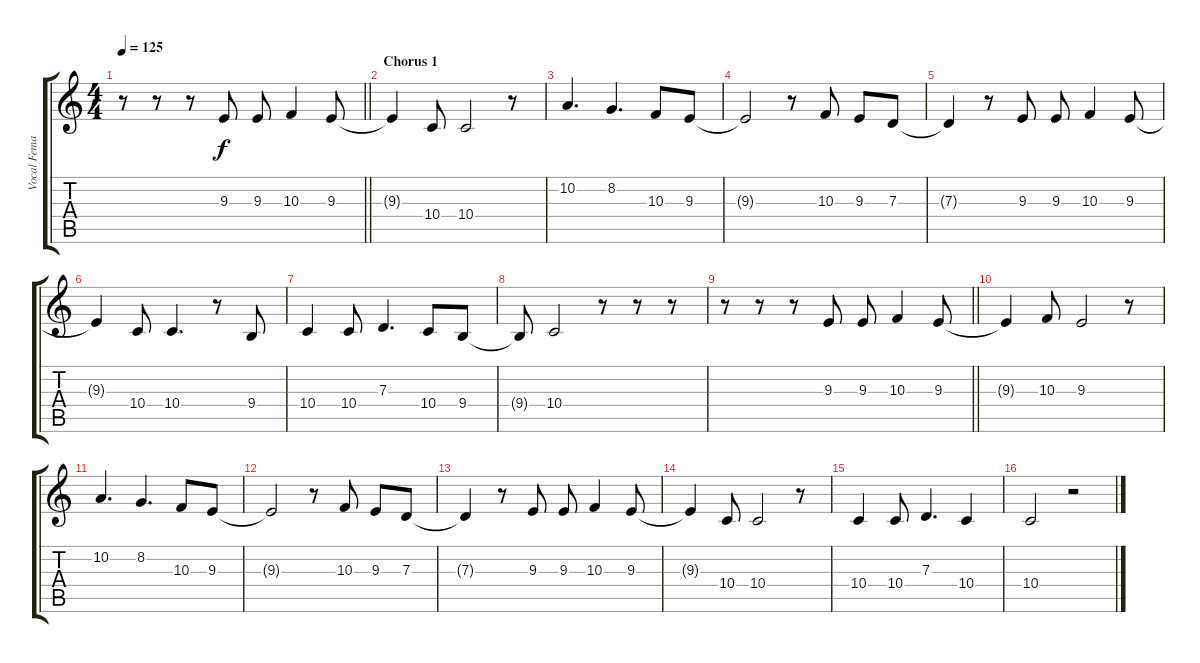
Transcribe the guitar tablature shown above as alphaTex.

\track ("Vocal Female" "Vocal Fema") {instrument lead1square}
\staff {score tabs}
\tuning (E4 B3 G3 D3 A2 E2) {hide}
\ts (4 4)
\tempo 125
\clef g2
\barLineRight lightlight
\ks c
r.8{dy f} r.8 r.8 9.3.8 9.3.8 10.3.4 9.3.8 |
\section ("" "Chorus 1")
9.3{t}.4 10.4.8 10.4.2 r.8 |
10.2.4{d} 8.2.4{d} 10.3.8 9.3.8 |
9.3{t}.2 r.8 10.3.8 9.3.8 7.3.8 |
7.3{t}.4 r.8 9.3.8 9.3.8 10.3.4 9.3.8 |
9.3{t}.4 10.4.8 10.4.4{d} r.8 9.4.8 |
10.4.4 10.4.8 7.3.4{d} 10.4.8 9.4.8 |
9.4{t}.8 10.4.2 r.8 r.8 r.8 |
\barLineRight lightlight
r.8 r.8 r.8 9.3.8 9.3.8 10.3.4 9.3.8 |
9.3{t}.4 10.3.8 9.3.2 r.8 |
10.2.4{d} 8.2.4{d} 10.3.8 9.3.8 |
9.3{t}.2 r.8 10.3.8 9.3.8 7.3.8 |
7.3{t}.4 r.8 9.3.8 9.3.8 10.3.4 9.3.8 |
9.3{t}.4 10.4.8 10.4.2 r.8 |
10.4.4 10.4.8 7.3.4{d} 10.4.4 |
10.4.2 r.2
